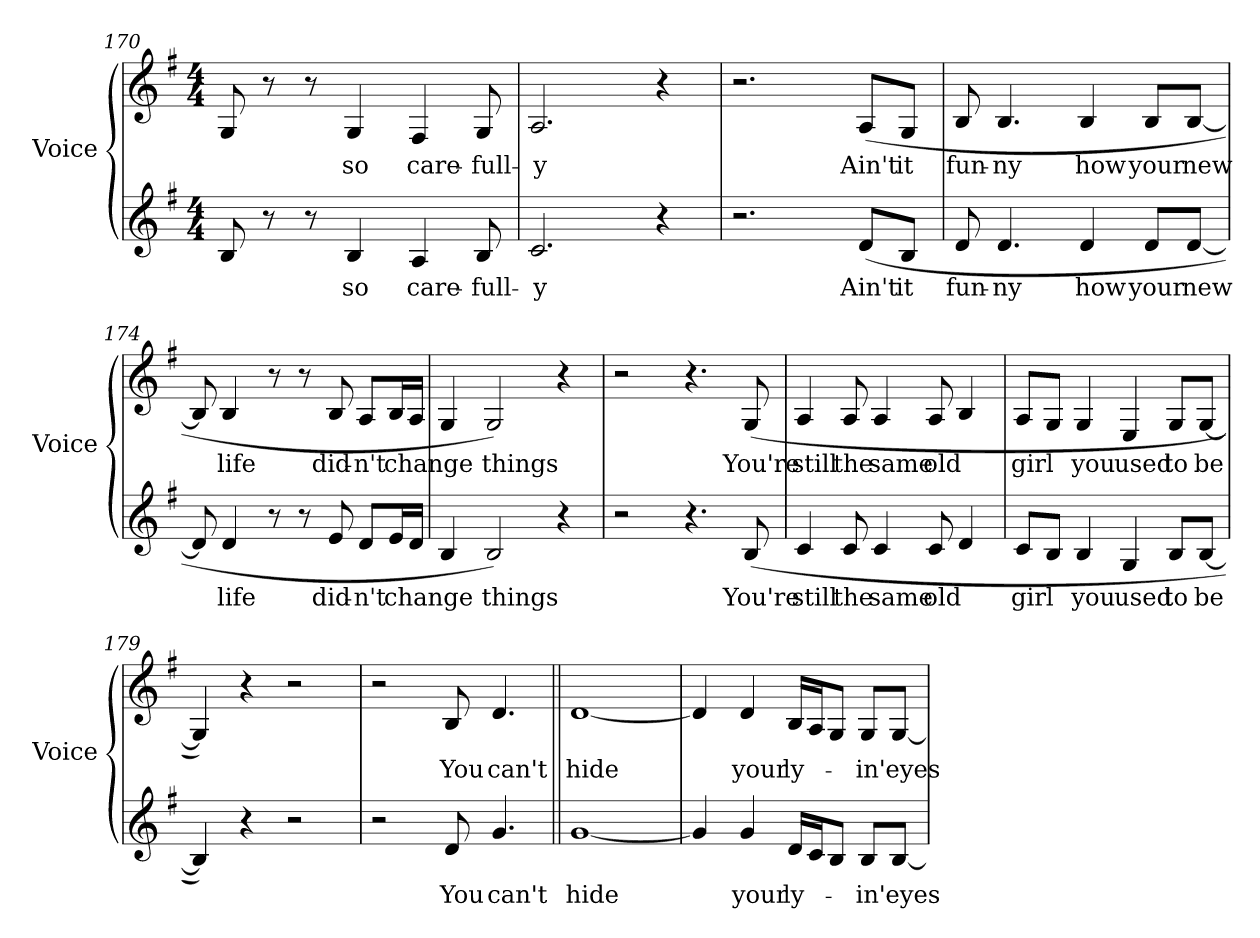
**kern	**text	**kern	**text
*part2	*part2	*part1	*part1
*staff2	*staff2	*staff1	*staff1
*I"Voice	*	*I"Voice	*
*I'Voice	*	*I'Voice	*
*clefG2	*	*clefG2	*
*k[f#]	*	*k[f#]	*
*G:	*	*G:	*
*M4/4	*	*M4/4	*
=170	=170	=170	=170
8Bi/	.	8Gi/	.
8r	.	8r	.
8r	.	8r	.
!	!LO:LY:b:color=#000000	!	!
!	!	!	!LO:LY:b:color=#000000
4Bi/	so	4Gi/	so
!	!LO:LY:b:color=#000000	!	!
!	!	!	!LO:LY:b:color=#000000
4Ai/	care-	4F#i/	care-
!	!LO:LY:b:color=#000000	!	!
!	!	!	!LO:LY:b:color=#000000
8Bi/	-full-	8Gi/	-full-
=171	=171	=171	=171
!	!LO:LY:b:color=#000000	!	!
!	!	!	!LO:LY:b:color=#000000
2.ci/	-y	2.Ai/	-y
4r	.	4r	.
=172	=172	=172	=172
2.r	.	2.r	.
!	!LO:LY:b:color=#000000	!	!
!	!	!	!LO:LY:b:color=#000000
(8di/L	Ain't	(8Ai/L	Ain't
!	!LO:LY:b:color=#000000	!	!
!	!	!	!LO:LY:b:color=#000000
8Bi/J	it	8Gi/J	it
!!LO:LB:g=z
=173	=173	=173	=173
!	!LO:LY:b:color=#000000	!	!
!	!	!	!LO:LY:b:color=#000000
8di/	fun-	8Bi/	fun-
!	!LO:LY:b:color=#000000	!	!
!	!	!	!LO:LY:b:color=#000000
4.di/	-ny	4.Bi/	-ny
!	!LO:LY:b:color=#000000	!	!
!	!	!	!LO:LY:b:color=#000000
4di/	how	4Bi/	how
!	!LO:LY:b:color=#000000	!	!
!	!	!	!LO:LY:b:color=#000000
8di/L	your	8Bi/L	your
!	!LO:LY:b:color=#000000	!	!
!	!	!	!LO:LY:b:color=#000000
[8di/J	new	[8Bi/J	new
=174	=174	=174	=174
8di/]	.	8Bi/]	.
!	!LO:LY:b:color=#000000	!	!
!	!	!	!LO:LY:b:color=#000000
4di/	life	4Bi/	life
8r	.	8r	.
8r	.	8r	.
!	!LO:LY:b:color=#000000	!	!
!	!	!	!LO:LY:b:color=#000000
8ei/	did-	8Bi/	did-
!	!LO:LY:b:color=#000000	!	!
!	!	!	!LO:LY:b:color=#000000
8di/L	-n't	8Ai/L	-n't
!	!LO:LY:b:color=#000000	!	!
!	!	!	!LO:LY:b:color=#000000
16ei/L	change	16Bi/L	change
16di/JJ	.	16Ai/JJ	.
=175	=175	=175	=175
4Bi/	.	4Gi/	.
!	!LO:LY:b:color=#000000	!	!
!	!	!	!LO:LY:b:color=#000000
2Bi/)	things	2Gi/)	things
4r	.	4r	.
=176	=176	=176	=176
2r	.	2r	.
4.r	.	4.r	.
!	!LO:LY:b:color=#000000	!	!
!	!	!	!LO:LY:b:color=#000000
(8Bi/	You're	(8Gi/	You're
!!LO:PB:g=z
=177	=177	=177	=177
!	!LO:LY:b:color=#000000	!	!
!	!	!	!LO:LY:b:color=#000000
4ci/	still	4Ai/	still
!	!LO:LY:b:color=#000000	!	!
!	!	!	!LO:LY:b:color=#000000
8ci/	the	8Ai/	the
!	!LO:LY:b:color=#000000	!	!
!	!	!	!LO:LY:b:color=#000000
4ci/	same	4Ai/	same
!	!LO:LY:b:color=#000000	!	!
!	!	!	!LO:LY:b:color=#000000
8ci/	old	8Ai/	old
4di/	.	4Bi/	.
=178	=178	=178	=178
!	!LO:LY:b:color=#000000	!	!
!	!	!	!LO:LY:b:color=#000000
8ci/L	girl	8Ai/L	girl
8Bi/J	.	8Gi/J	.
!	!LO:LY:b:color=#000000	!	!
!	!	!	!LO:LY:b:color=#000000
4Bi/	you	4Gi/	you
!	!LO:LY:b:color=#000000	!	!
!	!	!	!LO:LY:b:color=#000000
4Gi/	used	4Ei/	used
!	!LO:LY:b:color=#000000	!	!
!	!	!	!LO:LY:b:color=#000000
8Bi/L	to	8Gi/L	to
!	!LO:LY:b:color=#000000	!	!
!	!	!	!LO:LY:b:color=#000000
[8Bi/J	be	[8Gi/J	be
=179	=179	=179	=179
4Bi/])	.	4Gi/])	.
4r	.	4r	.
2r	.	2r	.
=180	=180	=180	=180
2r	.	2r	.
!	!LO:LY:b:color=#000000	!	!
!	!	!	!LO:LY:b:color=#000000
8di/	You	8Bi/	You
!	!LO:LY:b:color=#000000	!	!
!	!	!	!LO:LY:b:color=#000000
4.gi/	can't	4.di/	can't
=181||	=181||	=181||	=181||
!	!LO:LY:b:color=#000000	!	!
!	!	!	!LO:LY:b:color=#000000
[1gi	hide	[1di	hide
!!LO:LB:g=z
=182	=182	=182	=182
4gi/]	.	4di/]	.
!	!LO:LY:b:color=#000000	!	!
!	!	!	!LO:LY:b:color=#000000
4gi/	your	4di/	your
!	!LO:LY:b:color=#000000	!	!
!	!	!	!LO:LY:b:color=#000000
16di/LL	ly-	16Bi/LL	ly-
16ci/J	.	16Ai/J	.
8Bi/J	.	8Gi/J	.
!	!LO:LY:b:color=#000000	!	!
!	!	!	!LO:LY:b:color=#000000
8Bi/L	-in'	8Gi/L	-in'
!	!LO:LY:b:color=#000000	!	!
!	!	!	!LO:LY:b:color=#000000
[8Bi/J	eyes	[8Gi/J	eyes
=	=	=	=
*-	*-	*-	*-
